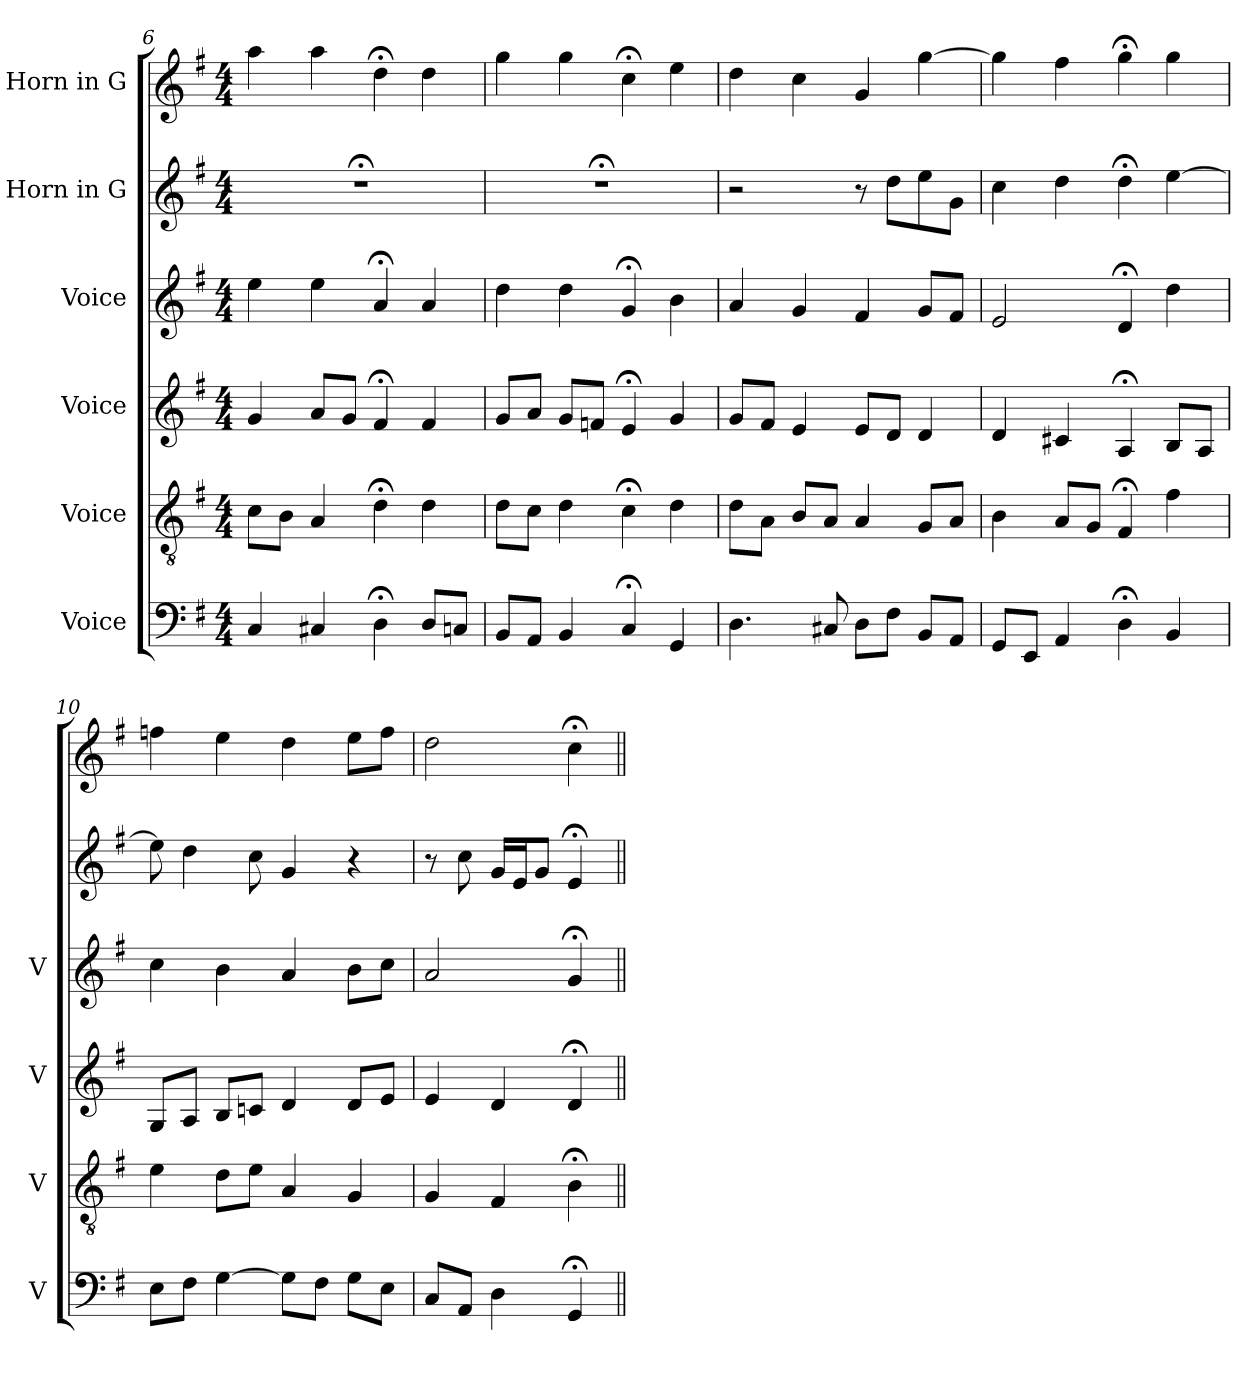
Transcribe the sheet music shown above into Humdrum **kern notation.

**kern	**kern	**kern	**kern	**kern	**kern
*part6	*part5	*part4	*part3	*part2	*part1
*staff6	*staff5	*staff4	*staff3	*staff2	*staff1
*I"Voice	*I"Voice	*I"Voice	*I"Voice	*I"Horn in G	*I"Horn in G
*I'V	*I'V	*I'V	*I'V	*	*
*clefF4	*clefGv2	*clefG2	*clefG2	*clefG2	*clefG2
*	*	*	*	*ITrd3c5	*ITrd3c5
*k[f#]	*k[f#]	*k[f#]	*k[f#]	*k[f#c#]	*k[f#c#]
*M4/4	*M4/4	*M4/4	*M4/4	*M4/4	*M4/4
=6	=6	=6	=6	=6	=6
4C	8cL	4g	4ee	1r;<	4ee
.	8BJ	.	.	.	.
4C#X	4A	8aL	4ee	.	4ee
.	.	8gJ	.	.	.
4D;<	4d;<	4f#;<	4a;<	.	4a;<
8DL	4d	4f#	4a	.	4a
8CnJ	.	.	.	.	.
=7	=7	=7	=7	=7	=7
8BBL	8dL	8gL	4dd	1r;<	4dd
8AAJ	8cJ	8aJ	.	.	.
4BB	4d	8gL	4dd	.	4dd
.	.	8fnJ	.	.	.
4C;<	4c;<	4e;<	4g;<	.	4g;<
4GG	4d	4g	4b	.	4b
=8	=8	=8	=8	=8	=8
4.D	8dL	8gL	4a	2r	4a
.	8AJ	8f#J	.	.	.
.	8BL	4e	4g	.	4g
8C#X	8AJ	.	.	.	.
8DL	4A	8eL	4f#	8r	4d
8F#J	.	8dJ	.	8aL	.
8BBL	8GL	4d	8gL	8b	[4dd
8AAJ	8AJ	.	8f#J	8dJ	.
=9	=9	=9	=9	=9	=9
8GGL	4B	4d	2e	4g	4dd]
8EEJ	.	.	.	.	.
4AA	8AL	4c#X	.	4a	4cc#
.	8GJ	.	.	.	.
4D;<	4F#;<	4A;<	4d;<	4a;<	4dd;<
4BB	4f#	8BL	4dd	[4b	4dd
.	.	8AJ	.	.	.
=10	=10	=10	=10	=10	=10
8EL	4e	8GL	4cc	8b]	4ccn
8F#J	.	8AJ	.	4a	.
[4G	8dL	8BL	4b	.	4b
.	8eJ	8cnJ	.	8g	.
8GL]	4A	4d	4a	4d	4a
8F#J	.	.	.	.	.
8GL	4G	8dL	8bL	4r	8bL
8EJ	.	8eJ	8ccJ	.	8ccJ
=11	=11	=11	=11	=11	=11
8CL	4G	4e	2a	8r	2a
8AAJ	.	.	.	8g	.
4D	4F#	4d	.	16dLL	.
.	.	.	.	16BJ	.
.	.	.	.	8dJ	.
4GG;<	4B;<	4d;<	4g;<	4B;<	4g;<
=||	=||	=||	=||	=||	=||
*-	*-	*-	*-	*-	*-
